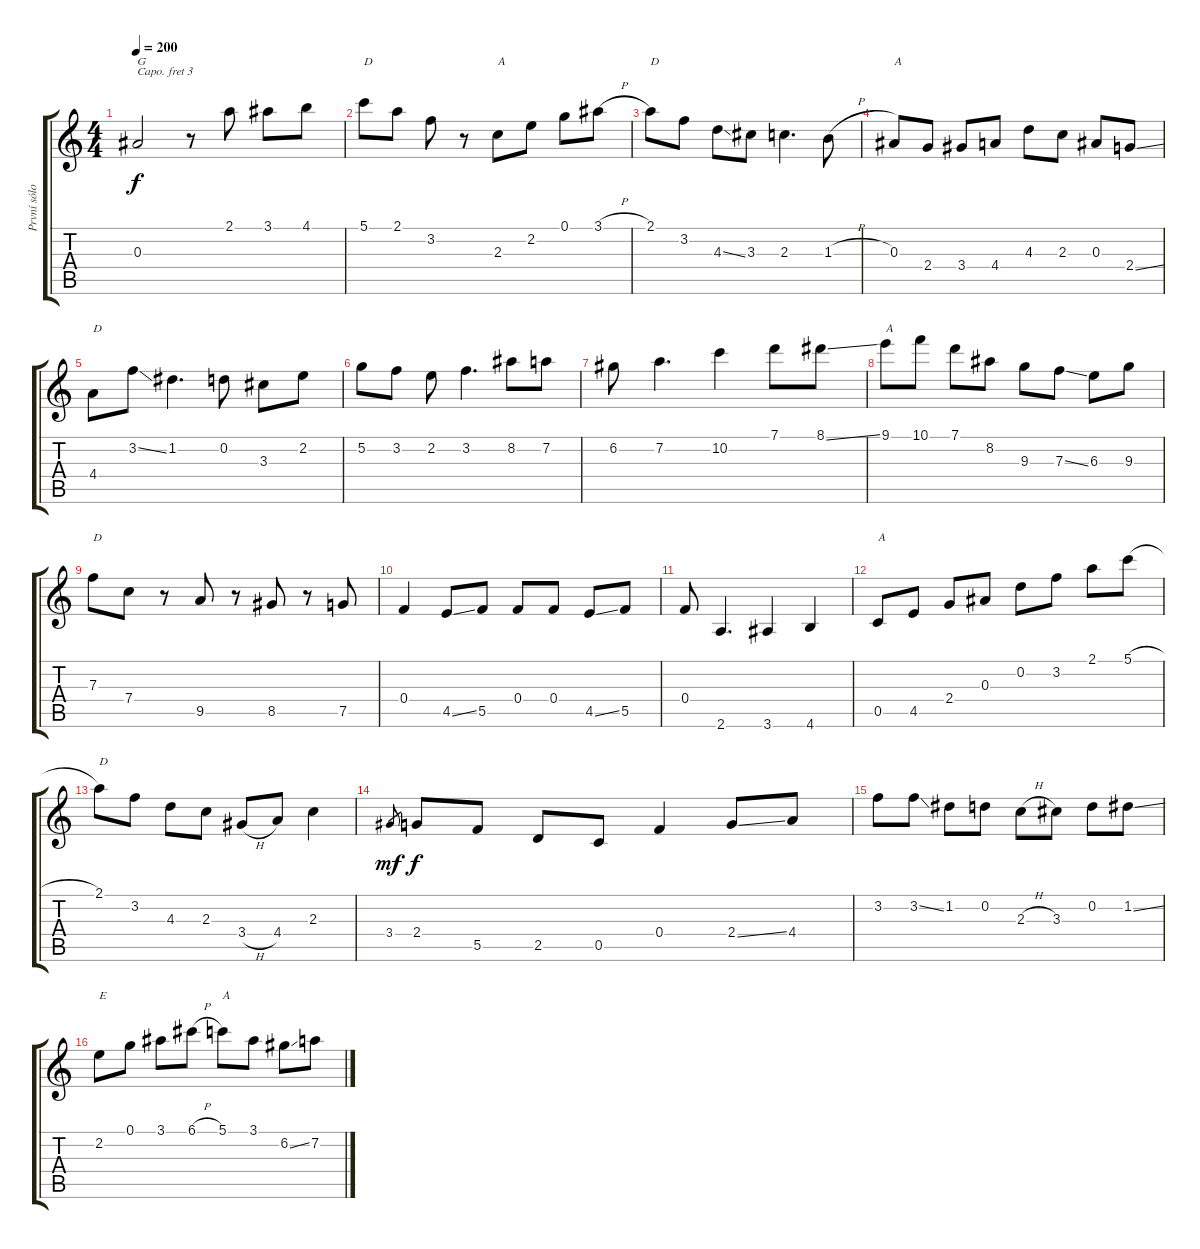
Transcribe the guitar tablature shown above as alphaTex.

\track ("První sólo" "První sólo") {instrument acousticguitarnylon}
\staff {score tabs}
\capo 3
\tuning (E4 B3 G3 D3 A2 E2) {hide}
\ts (4 4)
\tempo 200
\clef g2
\ks c
0.3.2{txt "G" dy f} r.8 2.1.8 3.1.8 4.1.8 |
5.1.8{txt "D"} 2.1.8 3.2.8 r.8 2.3.8{txt "A"} 2.2.8 0.1.8 3.1{h}.8 |
2.1.8{txt "D"} 3.2.8 4.3{ss}.8 3.3.8 2.3.4{d} 1.3{h}.8 |
0.3.8{txt "A"} 2.4.8 3.4.8 4.4.8 4.3.8 2.3.8 0.3.8 2.4{ss}.8 |
4.4.8{txt "D"} 3.2{ss}.8 1.2.4{d} 0.2.8 3.3.8 2.2.8 |
5.2.8 3.2.8 2.2.8 3.2.4{d} 8.2.8 7.2.8 |
6.2.8 7.2.4{d} 10.2.4 7.1.8 8.1{ss}.8 |
9.1.8{txt "A"} 10.1.8 7.1.8 8.2.8 9.3.8 7.3{ss}.8 6.3.8 9.3.8 |
7.3.8{txt "D"} 7.4.8 r.8 9.5.8 r.8 8.5.8 r.8 7.5.8 |
0.4.4 4.5{ss}.8 5.5.8 0.4.8 0.4.8 4.5{ss}.8 5.5.8 |
0.4.8 2.6.4{d} 3.6.4 4.6.4 |
0.5.8{txt "A"} 4.5.8 2.4.8 0.3.8 0.2.8 3.2.8 2.1.8 5.1{h}.8 |
2.1.8{txt "D"} 3.2.8 4.3.8 2.3.8 3.4{h}.8 4.4.8 2.3.4 |
3.4.8{gr dy mf} 2.4.8{dy f} 5.5.8 2.5.8 0.5.8 0.4.4 2.4{ss}.8 4.4.8 |
3.2.8 3.2{ss}.8 1.2.8 0.2.8 2.3{h}.8 3.3.8 0.2.8 1.2{ss}.8 |
2.2.8{txt "E"} 0.1.8 3.1.8 6.1{h}.8 5.1.8{txt "A"} 3.1.8 6.2{ss}.8 7.2.8
